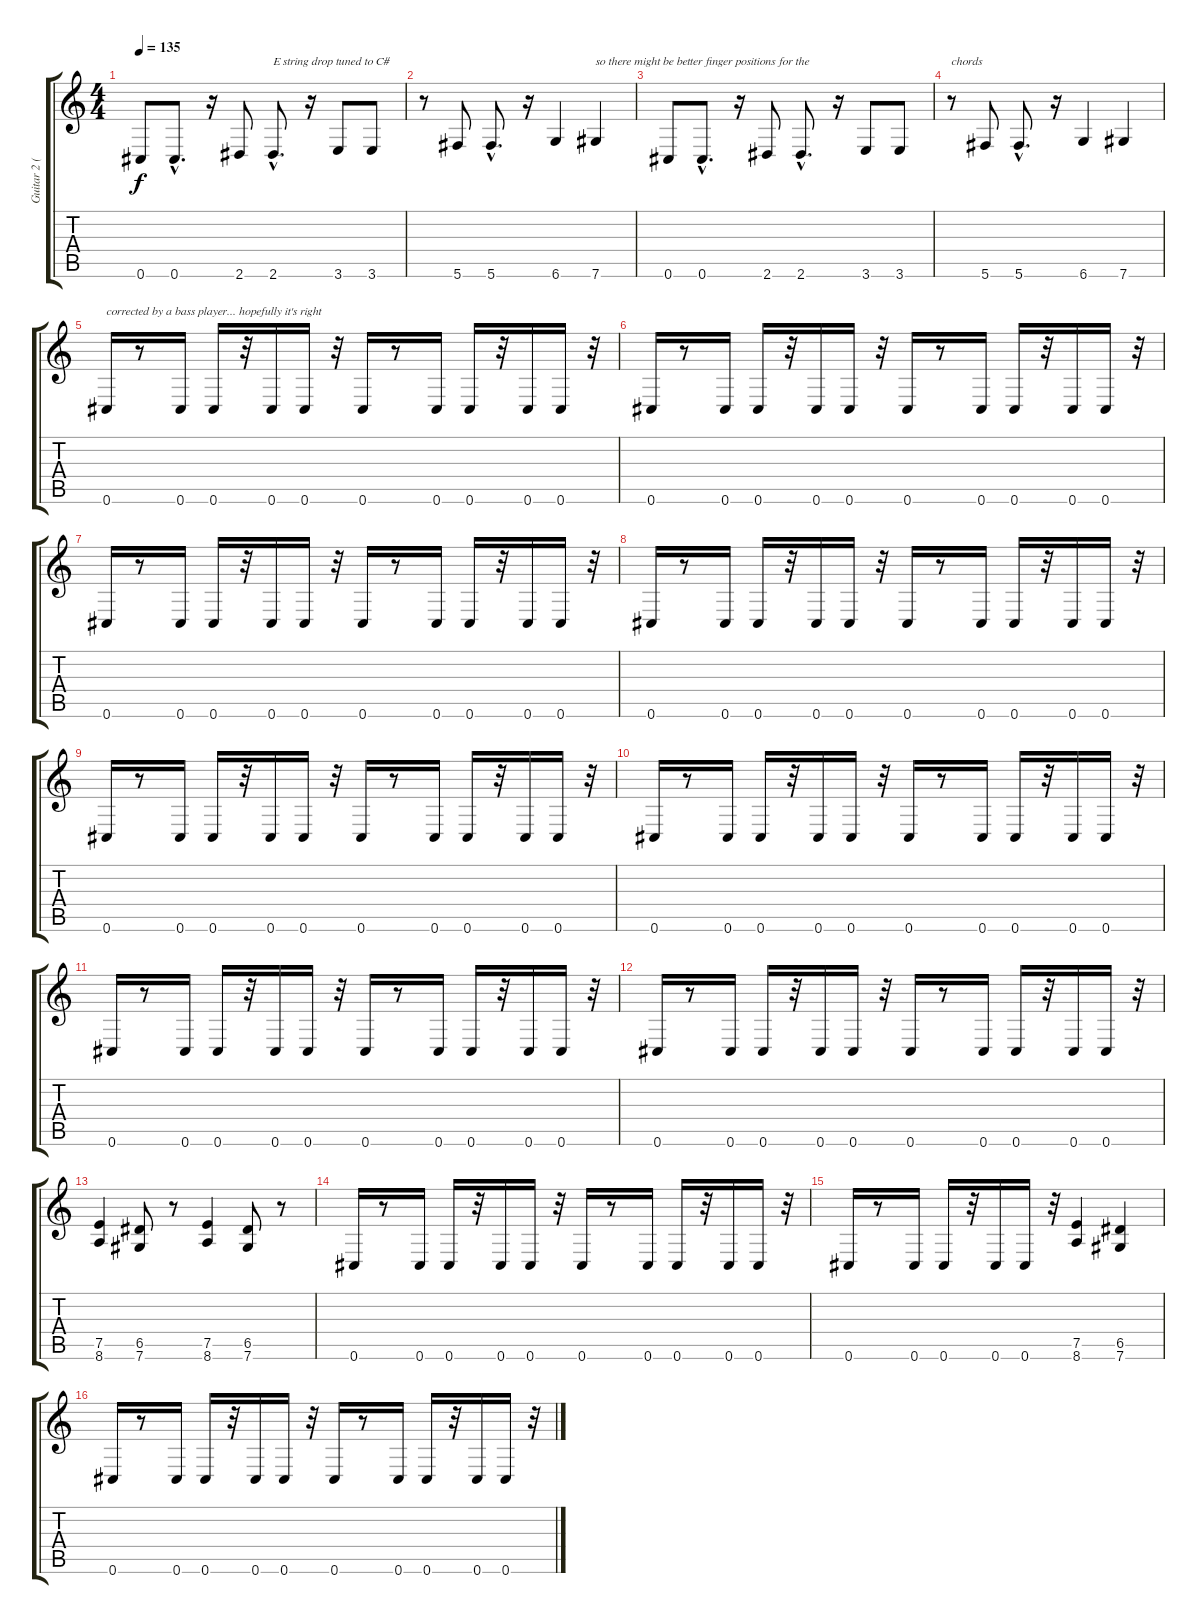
\track ("Guitar 2 (Main)" "Guitar 2 (") {instrument distortionguitar}
\staff {score tabs}
\tuning (E4 B3 G3 D3 A2 Db2) {hide}
\ts (4 4)
\tempo 135
\clef g2
\ks c
0.6.8{dy f instrument distortionguitar} 0.6{hac}.8{d} r.16 2.6.8 2.6{hac}.8{d txt "E string drop tuned to C#"} r.16 3.6.8 3.6.8 |
r.8 5.6.8 5.6{hac}.8{d} r.16 6.6.4 7.6.4{txt "so there might be better finger positions for the"} |
0.6.8 0.6{hac}.8{d} r.16 2.6.8 2.6{hac}.8{d} r.16 3.6.8 3.6.8 |
r.8{txt "chords"} 5.6.8 5.6{hac}.8{d} r.16 6.6.4 7.6.4 |
0.6.16{txt "corrected by a bass player... hopefully it's right"} r.8 0.6.16 0.6.16 r.32 0.6.16 0.6.16 r.32 0.6.16 r.8 0.6.16 0.6.16 r.32 0.6.16 0.6.16 r.32 |
0.6.16 r.8 0.6.16 0.6.16 r.32 0.6.16 0.6.16 r.32 0.6.16 r.8 0.6.16 0.6.16 r.32 0.6.16 0.6.16 r.32 |
0.6.16 r.8 0.6.16 0.6.16 r.32 0.6.16 0.6.16 r.32 0.6.16 r.8 0.6.16 0.6.16 r.32 0.6.16 0.6.16 r.32 |
0.6.16 r.8 0.6.16 0.6.16 r.32 0.6.16 0.6.16 r.32 0.6.16 r.8 0.6.16 0.6.16 r.32 0.6.16 0.6.16 r.32 |
0.6.16 r.8 0.6.16 0.6.16 r.32 0.6.16 0.6.16 r.32 0.6.16 r.8 0.6.16 0.6.16 r.32 0.6.16 0.6.16 r.32 |
0.6.16 r.8 0.6.16 0.6.16 r.32 0.6.16 0.6.16 r.32 0.6.16 r.8 0.6.16 0.6.16 r.32 0.6.16 0.6.16 r.32 |
0.6.16 r.8 0.6.16 0.6.16 r.32 0.6.16 0.6.16 r.32 0.6.16 r.8 0.6.16 0.6.16 r.32 0.6.16 0.6.16 r.32 |
0.6.16 r.8 0.6.16 0.6.16 r.32 0.6.16 0.6.16 r.32 0.6.16 r.8 0.6.16 0.6.16 r.32 0.6.16 0.6.16 r.32 |
(7.5 8.6).4 (6.5 7.6).8 r.8 (7.5 8.6).4 (6.5 7.6).8 r.8 |
0.6.16 r.8 0.6.16 0.6.16 r.32 0.6.16 0.6.16 r.32 0.6.16 r.8 0.6.16 0.6.16 r.32 0.6.16 0.6.16 r.32 |
0.6.16 r.8 0.6.16 0.6.16 r.32 0.6.16 0.6.16 r.32 (7.5 8.6).4 (6.5 7.6).4 |
0.6.16 r.8 0.6.16 0.6.16 r.32 0.6.16 0.6.16 r.32 0.6.16 r.8 0.6.16 0.6.16 r.32 0.6.16 0.6.16 r.32
